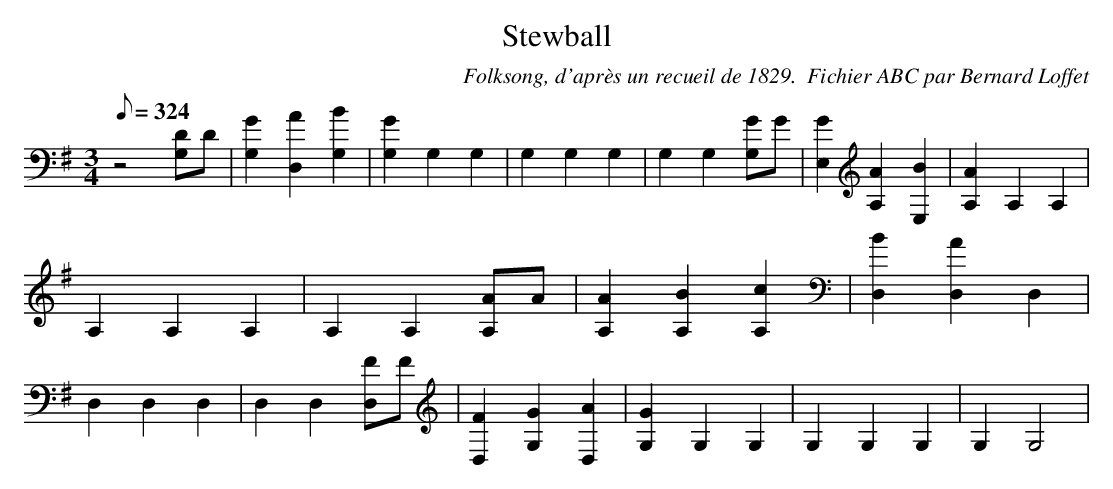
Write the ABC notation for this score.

X:1
T:Stewball
C:Folksong, d'après un recueil de 1829.  Fichier ABC par Bernard Loffet
L:1/8
Q:324
M:3/4
K:G
 z4 [DG,]D | [G2G,2] [A2D,2] [B2G,2] | [G2G,2] G,2 G,2 | G,2 G,2 G,2 | G,2 G,2 [GG,]G | \
 [G2E,2] [A2A,2] [B2E,2] | [A2A,2] A,2 A,2 | A,2 A,2 A,2 | A,2 A,2 [AA,]A | [A2A,2] [B2A,2] [c2A,2] | \
 [B2D,2] [A2D,2] D,2 | D,2 D,2 D,2 | D,2 D,2 [FD,]F | [F2D,2] [G2G,2] [A2D,2] | [G2G,2] G,2 G,2 | \
 G,2 G,2 G,2 | G,2 G,4 | \
